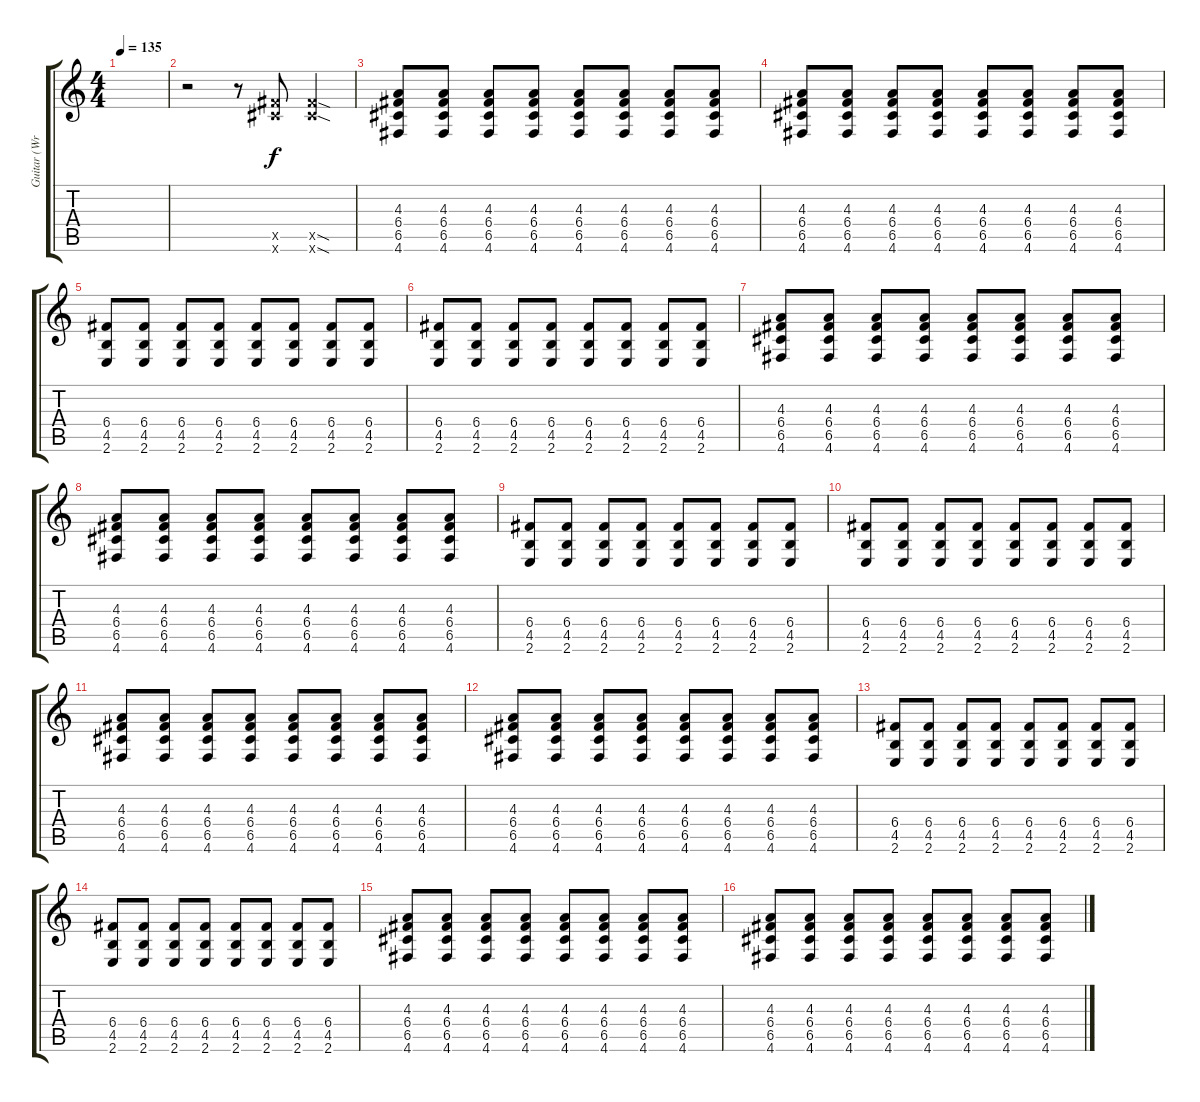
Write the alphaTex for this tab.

\track ("Guitar (Wredhe/Huss)" "Guitar (Wr") {instrument distortionguitar}
\staff {score tabs}
\tuning (D4 A3 F3 C3 G2 D2) {hide}
\ts (4 4)
\tempo 135
\clef g2
\ks c
|
r.2{volume 10 instrument distortionguitar} r.8 (11.5{x} 11.6{x}).8{dy f} (11.5{sod x} 11.6{sod x}).4 |
(4.3 6.4 6.5 4.6).8 (4.3 6.4 6.5 4.6).8 (4.3 6.4 6.5 4.6).8 (4.3 6.4 6.5 4.6).8 (4.3 6.4 6.5 4.6).8 (4.3 6.4 6.5 4.6).8 (4.3 6.4 6.5 4.6).8 (4.3 6.4 6.5 4.6).8 |
(4.3 6.4 6.5 4.6).8 (4.3 6.4 6.5 4.6).8 (4.3 6.4 6.5 4.6).8 (4.3 6.4 6.5 4.6).8 (4.3 6.4 6.5 4.6).8 (4.3 6.4 6.5 4.6).8 (4.3 6.4 6.5 4.6).8 (4.3 6.4 6.5 4.6).8 |
(6.4 4.5 2.6).8 (6.4 4.5 2.6).8 (6.4 4.5 2.6).8 (6.4 4.5 2.6).8 (6.4 4.5 2.6).8 (6.4 4.5 2.6).8 (6.4 4.5 2.6).8 (6.4 4.5 2.6).8 |
(6.4 4.5 2.6).8 (6.4 4.5 2.6).8 (6.4 4.5 2.6).8 (6.4 4.5 2.6).8 (6.4 4.5 2.6).8 (6.4 4.5 2.6).8 (6.4 4.5 2.6).8 (6.4 4.5 2.6).8 |
(4.3 6.4 6.5 4.6).8 (4.3 6.4 6.5 4.6).8 (4.3 6.4 6.5 4.6).8 (4.3 6.4 6.5 4.6).8 (4.3 6.4 6.5 4.6).8 (4.3 6.4 6.5 4.6).8 (4.3 6.4 6.5 4.6).8 (4.3 6.4 6.5 4.6).8 |
(4.3 6.4 6.5 4.6).8 (4.3 6.4 6.5 4.6).8 (4.3 6.4 6.5 4.6).8 (4.3 6.4 6.5 4.6).8 (4.3 6.4 6.5 4.6).8 (4.3 6.4 6.5 4.6).8 (4.3 6.4 6.5 4.6).8 (4.3 6.4 6.5 4.6).8 |
(6.4 4.5 2.6).8 (6.4 4.5 2.6).8 (6.4 4.5 2.6).8 (6.4 4.5 2.6).8 (6.4 4.5 2.6).8 (6.4 4.5 2.6).8 (6.4 4.5 2.6).8 (6.4 4.5 2.6).8 |
(6.4 4.5 2.6).8 (6.4 4.5 2.6).8 (6.4 4.5 2.6).8 (6.4 4.5 2.6).8 (6.4 4.5 2.6).8 (6.4 4.5 2.6).8 (6.4 4.5 2.6).8 (6.4 4.5 2.6).8 |
(4.3 6.4 6.5 4.6).8 (4.3 6.4 6.5 4.6).8 (4.3 6.4 6.5 4.6).8 (4.3 6.4 6.5 4.6).8 (4.3 6.4 6.5 4.6).8 (4.3 6.4 6.5 4.6).8 (4.3 6.4 6.5 4.6).8 (4.3 6.4 6.5 4.6).8 |
(4.3 6.4 6.5 4.6).8 (4.3 6.4 6.5 4.6).8 (4.3 6.4 6.5 4.6).8 (4.3 6.4 6.5 4.6).8 (4.3 6.4 6.5 4.6).8 (4.3 6.4 6.5 4.6).8 (4.3 6.4 6.5 4.6).8 (4.3 6.4 6.5 4.6).8 |
(6.4 4.5 2.6).8 (6.4 4.5 2.6).8 (6.4 4.5 2.6).8 (6.4 4.5 2.6).8 (6.4 4.5 2.6).8 (6.4 4.5 2.6).8 (6.4 4.5 2.6).8 (6.4 4.5 2.6).8 |
(6.4 4.5 2.6).8 (6.4 4.5 2.6).8 (6.4 4.5 2.6).8 (6.4 4.5 2.6).8 (6.4 4.5 2.6).8 (6.4 4.5 2.6).8 (6.4 4.5 2.6).8 (6.4 4.5 2.6).8 |
(4.3 6.4 6.5 4.6).8 (4.3 6.4 6.5 4.6).8 (4.3 6.4 6.5 4.6).8 (4.3 6.4 6.5 4.6).8 (4.3 6.4 6.5 4.6).8 (4.3 6.4 6.5 4.6).8 (4.3 6.4 6.5 4.6).8 (4.3 6.4 6.5 4.6).8 |
(4.3 6.4 6.5 4.6).8 (4.3 6.4 6.5 4.6).8 (4.3 6.4 6.5 4.6).8 (4.3 6.4 6.5 4.6).8 (4.3 6.4 6.5 4.6).8 (4.3 6.4 6.5 4.6).8 (4.3 6.4 6.5 4.6).8 (4.3 6.4 6.5 4.6).8
